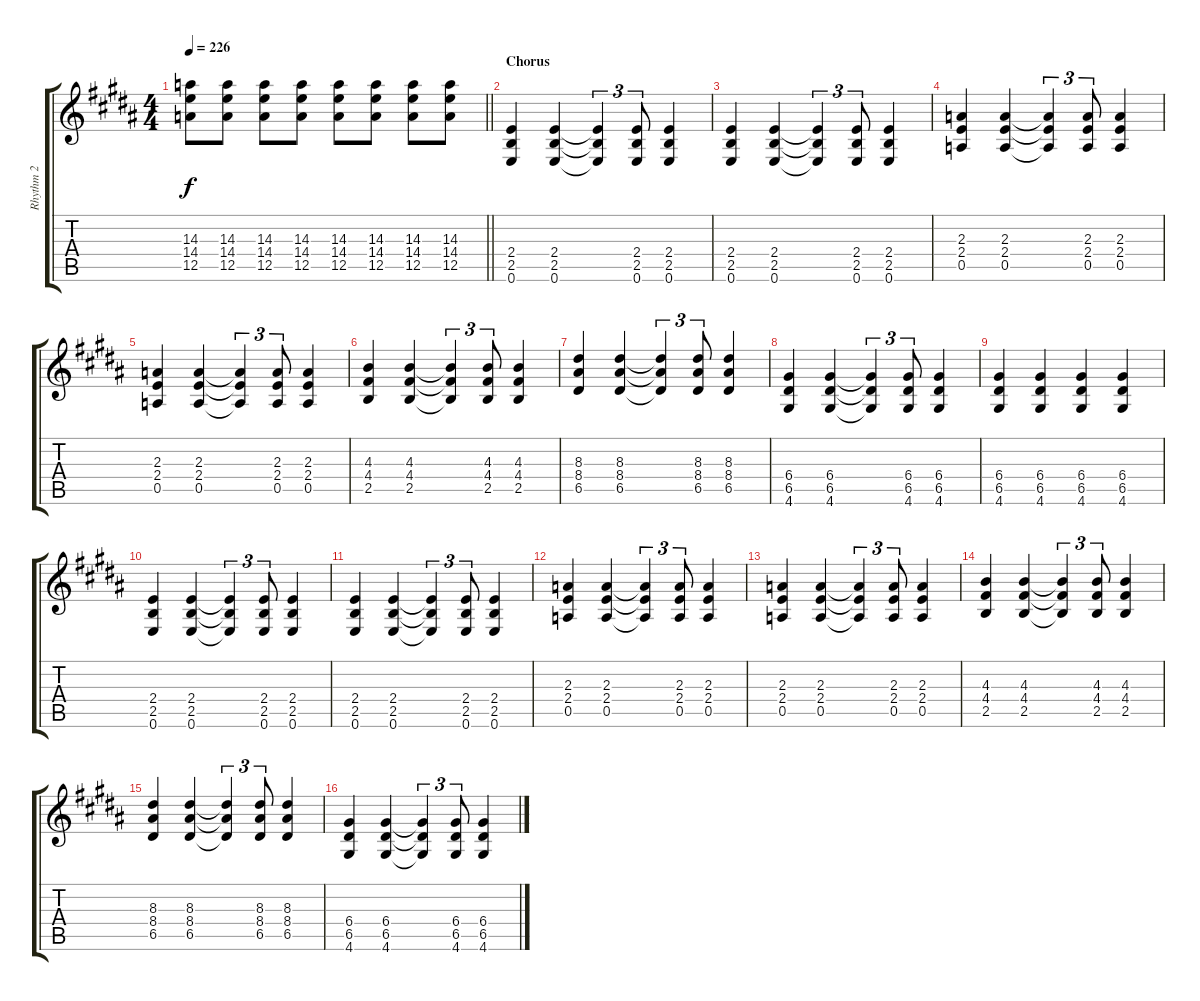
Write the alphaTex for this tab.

\track ("Rhythm 2" "Rhythm 2") {instrument overdrivenguitar}
\staff {score tabs}
\tuning (E4 B3 G3 D3 A2 E2) {hide}
\ts (4 4)
\tempo 226
\clef g2
\barLineRight lightlight
\ks b
(14.3 14.4 12.5).8{dy f} (14.3 14.4 12.5).8 (14.3 14.4 12.5).8 (14.3 14.4 12.5).8 (14.3 14.4 12.5).8 (14.3 14.4 12.5).8 (14.3 14.4 12.5).8 (14.3 14.4 12.5).8 |
\section ("" "Chorus")
(2.4 2.5 0.6).4 (2.4 2.5 0.6).4 (2.4{t} 2.5{t} 0.6{t}).4{tu (3 2)} (2.4 2.5 0.6).8{tu (3 2)} (2.4 2.5 0.6).4 |
(2.4 2.5 0.6).4 (2.4 2.5 0.6).4 (2.4{t} 2.5{t} 0.6{t}).4{tu (3 2)} (2.4 2.5 0.6).8{tu (3 2)} (2.4 2.5 0.6).4 |
(2.3 2.4 0.5).4 (2.3 2.4 0.5).4 (2.3{t} 2.4{t} 0.5{t}).4{tu (3 2)} (2.3 2.4 0.5).8{tu (3 2)} (2.3 2.4 0.5).4 |
(2.3 2.4 0.5).4 (2.3 2.4 0.5).4 (2.3{t} 2.4{t} 0.5{t}).4{tu (3 2)} (2.3 2.4 0.5).8{tu (3 2)} (2.3 2.4 0.5).4 |
(4.3 4.4 2.5).4 (4.3 4.4 2.5).4 (4.3{t} 4.4{t} 2.5{t}).4{tu (3 2)} (4.3 4.4 2.5).8{tu (3 2)} (4.3 4.4 2.5).4 |
(8.3 8.4 6.5).4 (8.3 8.4 6.5).4 (8.3{t} 8.4{t} 6.5{t}).4{tu (3 2)} (8.3 8.4 6.5).8{tu (3 2)} (8.3 8.4 6.5).4 |
(6.4 6.5 4.6).4 (6.4 6.5 4.6).4 (6.4{t} 6.5{t} 4.6{t}).4{tu (3 2)} (6.4 6.5 4.6).8{tu (3 2)} (6.4 6.5 4.6).4 |
(6.4 6.5 4.6).4 (6.4 6.5 4.6).4 (6.4 6.5 4.6).4 (6.4 6.5 4.6).4 |
(2.4 2.5 0.6).4 (2.4 2.5 0.6).4 (2.4{t} 2.5{t} 0.6{t}).4{tu (3 2)} (2.4 2.5 0.6).8{tu (3 2)} (2.4 2.5 0.6).4 |
(2.4 2.5 0.6).4 (2.4 2.5 0.6).4 (2.4{t} 2.5{t} 0.6{t}).4{tu (3 2)} (2.4 2.5 0.6).8{tu (3 2)} (2.4 2.5 0.6).4 |
(2.3 2.4 0.5).4 (2.3 2.4 0.5).4 (2.3{t} 2.4{t} 0.5{t}).4{tu (3 2)} (2.3 2.4 0.5).8{tu (3 2)} (2.3 2.4 0.5).4 |
(2.3 2.4 0.5).4 (2.3 2.4 0.5).4 (2.3{t} 2.4{t} 0.5{t}).4{tu (3 2)} (2.3 2.4 0.5).8{tu (3 2)} (2.3 2.4 0.5).4 |
(4.3 4.4 2.5).4 (4.3 4.4 2.5).4 (4.3{t} 4.4{t} 2.5{t}).4{tu (3 2)} (4.3 4.4 2.5).8{tu (3 2)} (4.3 4.4 2.5).4 |
(8.3 8.4 6.5).4 (8.3 8.4 6.5).4 (8.3{t} 8.4{t} 6.5{t}).4{tu (3 2)} (8.3 8.4 6.5).8{tu (3 2)} (8.3 8.4 6.5).4 |
(6.4 6.5 4.6).4 (6.4 6.5 4.6).4 (6.4{t} 6.5{t} 4.6{t}).4{tu (3 2)} (6.4 6.5 4.6).8{tu (3 2)} (6.4 6.5 4.6).4
